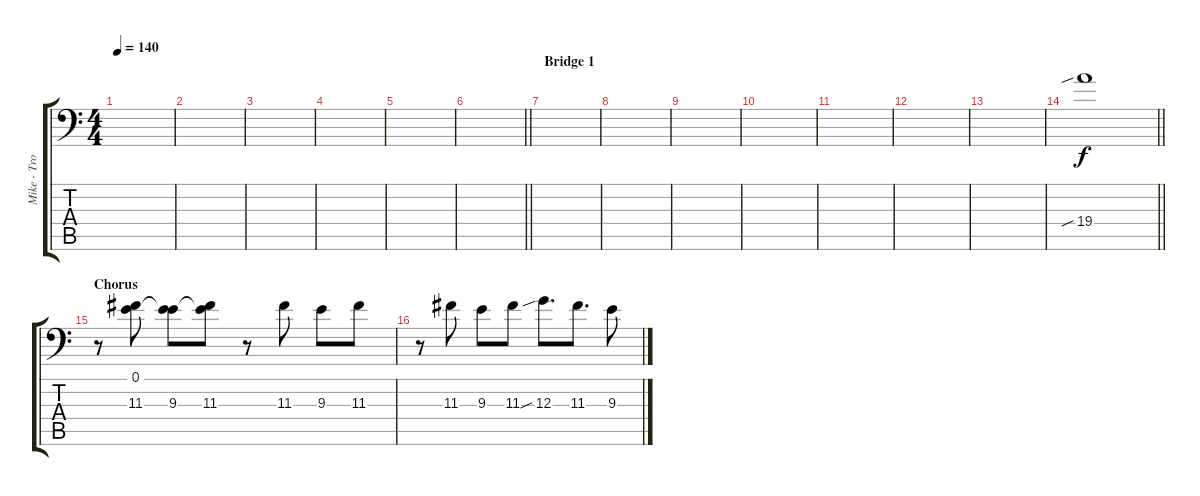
\track ("Mike - Trombone" "Mike - Tro") {instrument trombone}
\staff {score tabs}
\tuning (E4 B3 G3 D3 A2 A1) {hide}
\ts (4 4)
\tempo 140
\clef f4
\ks c
|
|
|
|
|
\barLineRight lightlight
|
\section ("" "Bridge 1")
|
|
|
|
|
|
|
\barLineRight lightlight
19.4{sib}.1 |
\section ("" "Chorus")
r.8 (0.1 11.3).8 (0.1{t} 9.3).8 (0.1{t} 11.3).8 r.8 11.3.8 9.3.8 11.3.8 |
r.8 11.3.8 9.3.8 11.3.8 12.3{sib}.8{d} 11.3.8{d} 9.3.8
